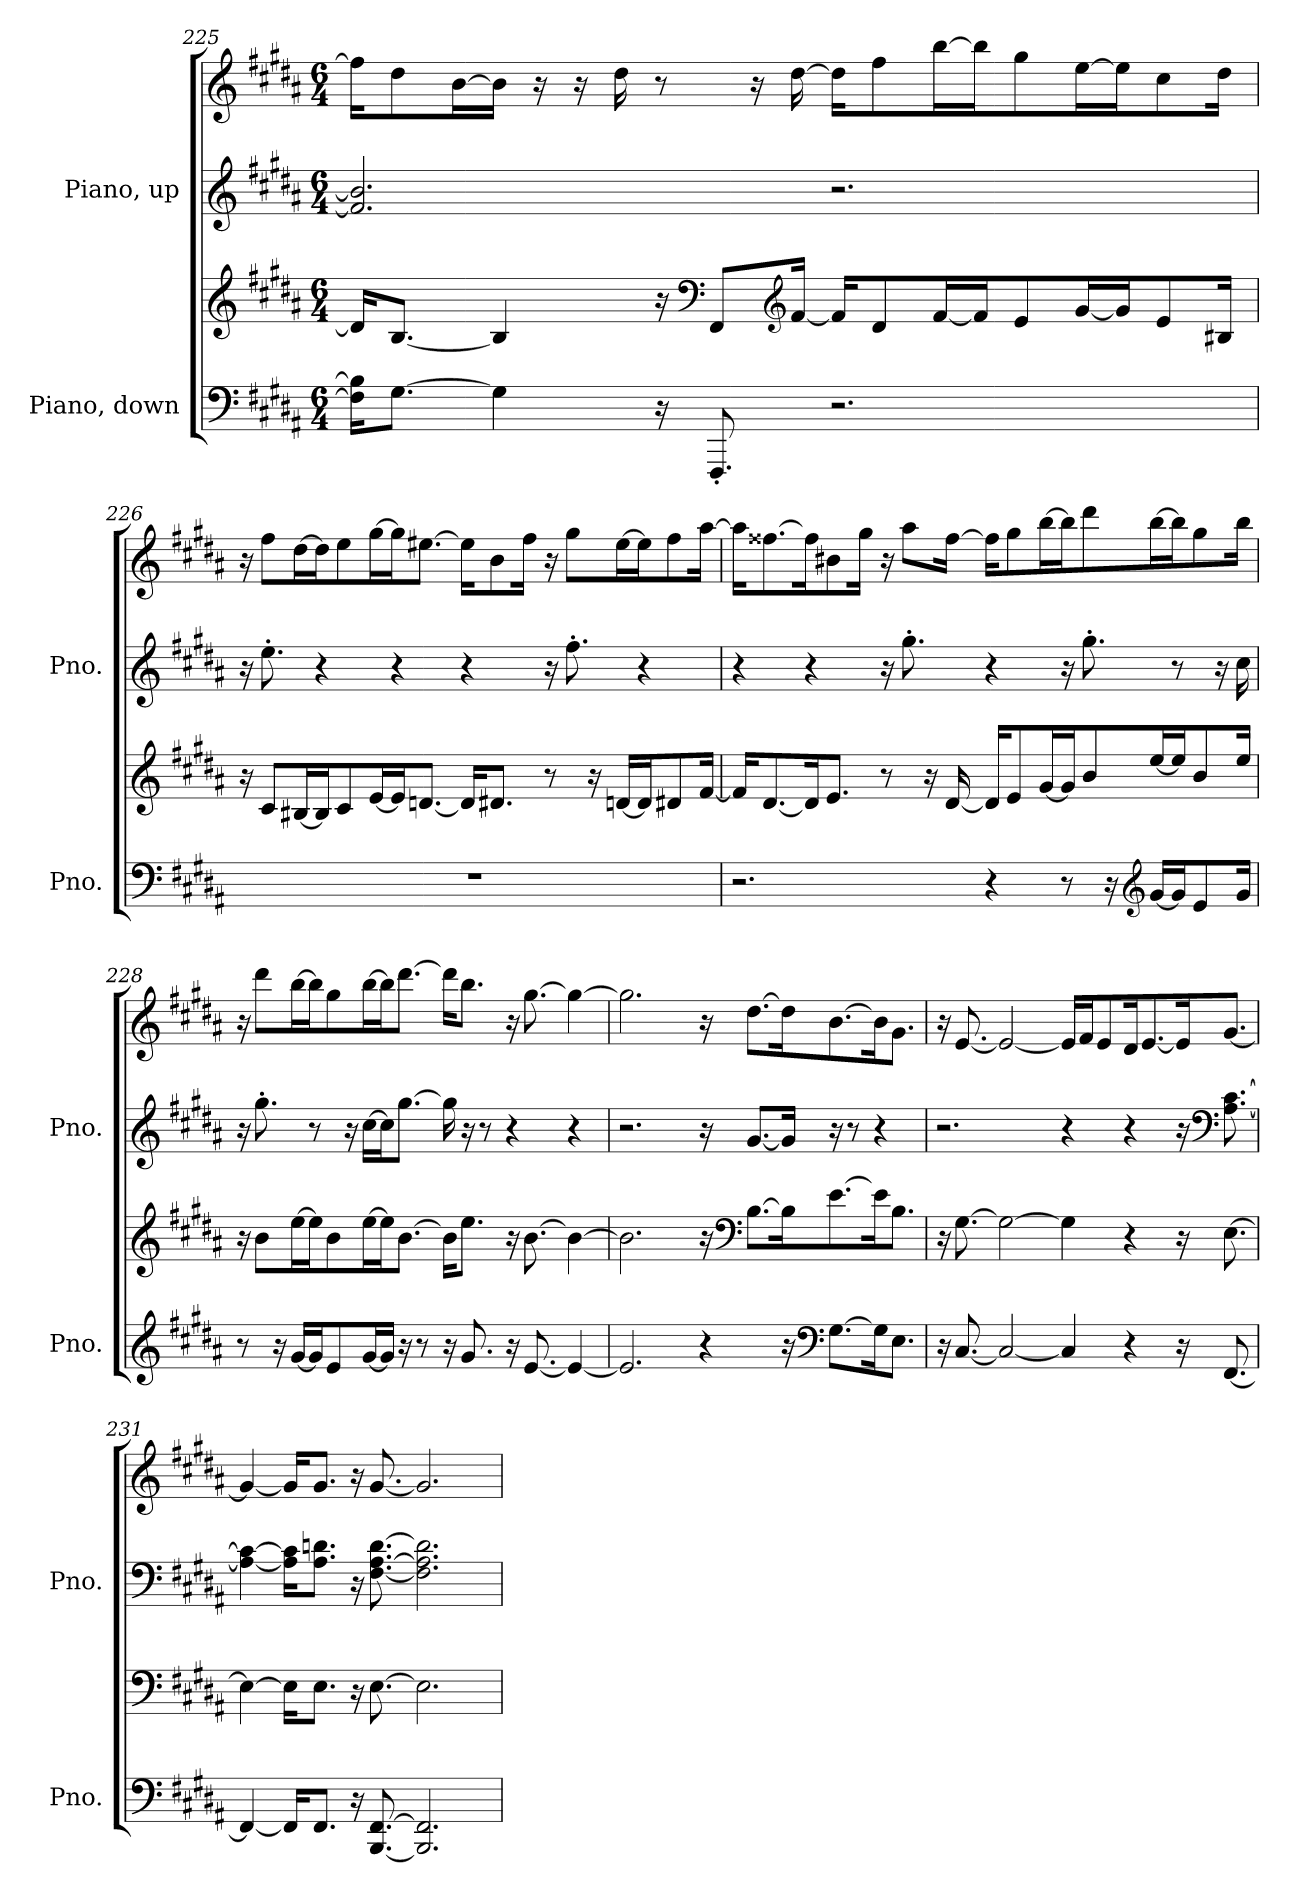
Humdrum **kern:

**kern	**kern	**kern	**kern
*part2	*part2	*part1	*part1
*staff4	*staff3	*staff2	*staff1
*I"Piano, down	*	*I"Piano, up	*
*I'Pno.	*	*I'Pno.	*
!!LO:PB:g=z
*clefF4	*clefG2	*clefG2	*clefG2
*k[f#c#g#d#a#]	*k[f#c#g#d#a#]	*k[f#c#g#d#a#]	*k[f#c#g#d#a#]
*M6/4	*M6/4	*M6/4	*M6/4
=225	=225	=225	=225
16F#\] 16B\]KL	16d#/KL]	2.f#/] 2.b/]	16ff#\KL]
[8.G#\J	[8.B/J	.	8dd#\
.	.	.	[16b\L
4G#\]	4B/]	.	16b\JJ]
.	.	.	16r
.	.	.	16r
.	.	.	16dd#\
16r	16r	.	8r
*	*clefF4	*	*
8.FFF#'/	8FF#/L	.	.
.	.	.	16r
*	*clefG2	*	*
.	[16f#/Jk	.	[16dd#\
2.r	16f#/KL]	2.r	16dd#\KL]
.	8d#/	.	8ff#\
.	[16f#/L	.	[16bb\L
.	16f#/J]	.	16bb\J]
.	8e/	.	8gg#\
.	[16g#/L	.	[16ee\L
.	16g#/J]	.	16ee\J]
.	8e/	.	8cc#\
.	16B#X/Jk	.	16dd#\Jk
!!LO:LB:g=z
=226	=226	=226	=226
1.r	16r	16r	16r
.	8c#/L	8.ee'\	8ff#\L
.	[16B#X/L	.	[16dd#\L
.	16B#/J]	4r	16dd#\J]
.	8c#/	.	8ee\
.	[16e/L	.	[16gg#\L
.	16e/J]	4r	16gg#\J]
.	[8.dn/J	.	[8.ee#X\J
.	16d/KL]	4r	16ee#\KL]
.	8.d#X/J	.	8b\
.	.	.	16ff#\Jk
.	8r	16r	16r
.	.	8.ff#'\	8gg#\L
.	16r	.	.
.	[16dn/LL	.	[16ee#\L
.	16d/J]	4r	16ee#\J]
.	8d#X/	.	8ff#\
.	[16f#/Jk	.	[16aa#\Jk
!!LO:LB:g=z
=227	=227	=227	=227
2.r	16f#/KL]	4r	16aa#\KL]
.	[8.d#/	.	[8.ff##X\
.	16d#/K]	4r	16ff##\K]
.	8.e/J	.	8b#X\
.	.	.	16gg#\Jk
.	8r	16r	16r
.	.	8.gg#'\	8aa#\L
.	16r	.	.
.	[16d#/	.	[16ff##\Jk
4r	16d#/KL]	4r	16ff##\KL]
.	8e/	.	8gg#\
.	[16g#/L	.	[16bb\L
8r	16g#/J]	16r	16bb\J]
.	8b/	8.gg#'\	8ddd#\
16r	.	.	.
*clefG2	*	*	*
[16g#/LL	[16ee/L	.	[16bb\L
16g#/J]	16ee/J]	8r	16bb\J]
8e/	8b/	.	8gg#\
.	.	16r	.
16g#/Jk	16ee/Jk	16cc#\	16bb\Jk
=228	=228	=228	=228
8r	16r	16r	16r
.	8b\L	8.gg#'\	8ddd#\L
16r	.	.	.
[16g#/LL	[16ee\L	.	[16bb\L
16g#/J]	16ee\J]	8r	16bb\J]
8e/	8b\	.	8gg#\
.	.	16r	.
[16g#/L	[16ee\L	[16cc#\LL	[16bb\L
16g#/JJ]	16ee\J]	16cc#\J]	16bb\J]
16r	[8.b\J	[8.gg#\J	[8.ddd#\J
8r	.	.	.
16r	16b\KL]	16gg#\]	16ddd#\KL]
8.g#/	8.ee\J	16r	8.bb\J
.	.	8r	.
16r	16r	4r	16r
[8.e/	[8.b\	.	[8.gg#\
4e/_	4b\_	4r	4gg#\_
!!LO:PB:g=z
=229	=229	=229	=229
2.e/]	2.b\]	2.r	2.gg#\]
4r	16r	16r	16r
*	*clefF4	*	*
.	[8.B\L	[8.g#/L	[8.dd#\L
16r	16B\K]	16g#/Jk]	16dd#\K]
*clefF4	*	*	*
[8.G#\L	[8.e\	16r	[8.b\
.	.	8r	.
16G#\K]	16e\K]	4r	16b\K]
8.E\J	8.B\J	.	8.g#\J
=230	=230	=230	=230
16r	16r	2.r	16r
[8.C#/	[8.G#\	.	[8.e/
2C#/_	2G#\_	.	2e/_
4C#/]	4G#\]	4r	16e/LL]
.	.	.	16f#/J
.	.	.	8e/
4r	4r	4r	16d#/K
.	.	.	[8.e/
16r	16r	16r	16e/K]
*	*	*clefF4	*
[8.FF#/	[8.E\	[8.A#\ [8.c#\	[8.g#/J
=231	=231	=231	=231
4FF#/_	4E\_	4A#\_ 4c#\_	4g#/_
16FF#/KL]	16E\KL]	16A#\] 16c#\]KL	16g#/KL]
8.FF#/J	8.E\J	8.A#\ 8.dn\J	8.g#/J
16r	16r	16r	16r
[8.BBB/ [8.FF#/	[8.E\	[8.F#\ [8.A#\ [8.d\	[8.g#/
2.BBB/] 2.FF#/]	2.E\]	2.F#\] 2.A#\] 2.d\]	2.g#/]
=	=	=	=
*-	*-	*-	*-
